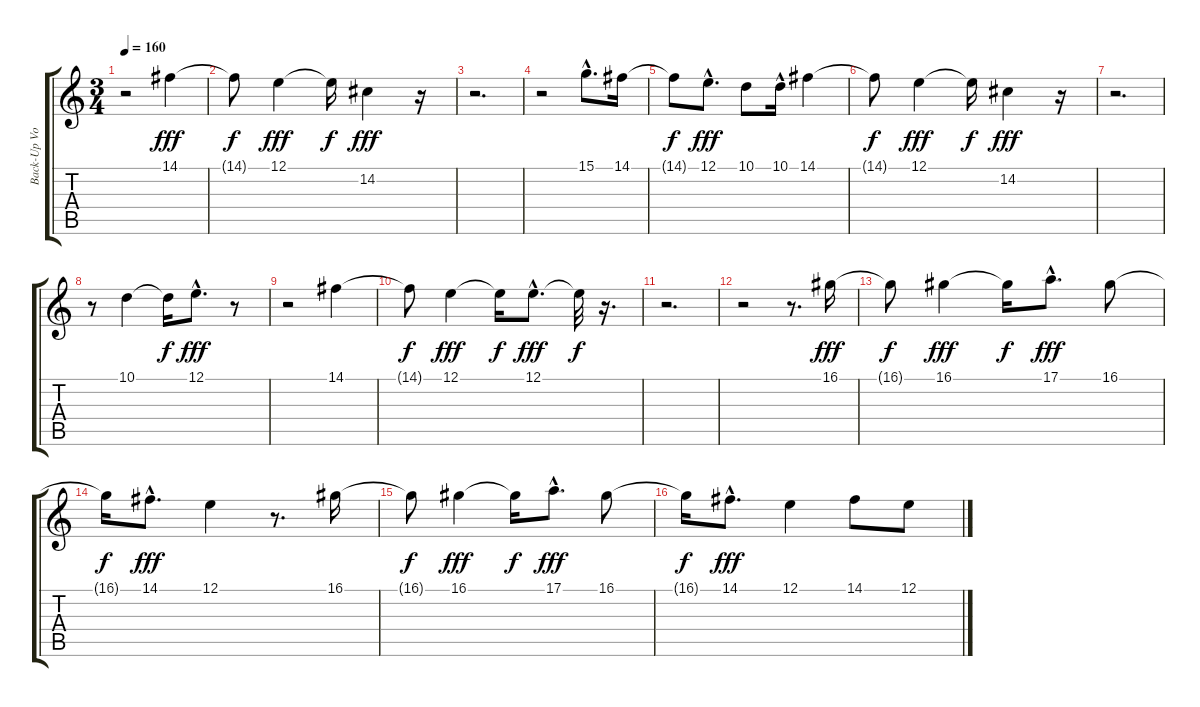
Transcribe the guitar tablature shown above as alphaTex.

\track ("Back-Up Vocals" "Back-Up Vo") {instrument choiraahs}
\staff {score tabs}
\tuning (E4 B3 G3 D3 A2 E2) {hide}
\ts (3 4)
\tempo 160
\clef g2
\ks c
r.2{dy f} 14.1.4{dy fff} |
14.1{t}.8{dy f} 12.1.4{dy fff} 12.1{t}.16{dy f} 14.2.4{dy fff} r.16 |
r.2{d} |
r.2 15.1{hac}.8{d} 14.1.16 |
14.1{t}.8{dy f} 12.1{hac}.8{d dy fff} 10.1.8 10.1{hac}.16 14.1.4 |
14.1{t}.8{dy f} 12.1.4{dy fff} 12.1{t}.16{dy f} 14.2.4{dy fff} r.16 |
r.2{d} |
r.8 10.1.4 10.1{t}.16{dy f} 12.1{hac}.8{d dy fff} r.8 |
r.2 14.1.4 |
14.1{t}.8{dy f} 12.1.4{dy fff} 12.1{t}.16{dy f} 12.1{hac}.8{d dy fff} 12.1{t}.32{dy f} r.16{d} |
r.2{d} |
r.2 r.8{d} 16.1.16{dy fff} |
16.1{t}.8{dy f} 16.1.4{dy fff} 16.1{t}.16{dy f} 17.1{hac}.8{d dy fff} 16.1.8 |
16.1{t}.16{dy f} 14.1{hac}.8{d dy fff} 12.1.4 r.8{d} 16.1.16 |
16.1{t}.8{dy f} 16.1.4{dy fff} 16.1{t}.16{dy f} 17.1{hac}.8{d dy fff} 16.1.8 |
16.1{t}.16{dy f} 14.1{hac}.8{d dy fff} 12.1.4 14.1.8 12.1.8
